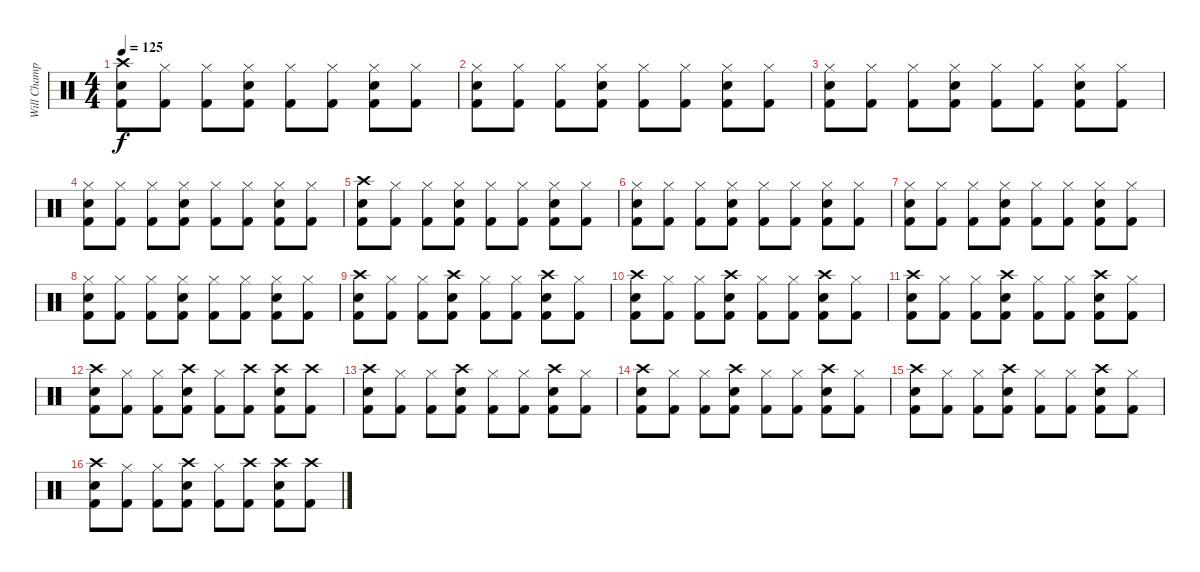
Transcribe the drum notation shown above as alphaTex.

\track ("Will Champion" "Will Champ") {instrument percussion}
\staff {score}
\articulation defaults
\ts (4 4)
\tempo 125
\clef neutral
\ks c
("Crash high (hit)" "Snare (hit) 2" "Kick (hit) 2").8{dy f} ("Hi-Hat (closed)" "Kick (hit) 2").8 ("Hi-Hat (closed)" "Kick (hit) 2").8 ("Hi-Hat (closed)" "Snare (hit) 2" "Kick (hit) 2").8 ("Hi-Hat (closed)" "Kick (hit) 2").8 ("Hi-Hat (closed)" "Kick (hit) 2").8 ("Hi-Hat (closed)" "Snare (hit) 2" "Kick (hit) 2").8 ("Hi-Hat (closed)" "Kick (hit) 2").8 |
("Hi-Hat (closed)" "Snare (hit) 2" "Kick (hit) 2").8 ("Hi-Hat (closed)" "Kick (hit) 2").8 ("Hi-Hat (closed)" "Kick (hit) 2").8 ("Hi-Hat (closed)" "Snare (hit) 2" "Kick (hit) 2").8 ("Hi-Hat (closed)" "Kick (hit) 2").8 ("Hi-Hat (closed)" "Kick (hit) 2").8 ("Hi-Hat (closed)" "Snare (hit) 2" "Kick (hit) 2").8 ("Hi-Hat (closed)" "Kick (hit) 2").8 |
("Hi-Hat (closed)" "Snare (hit) 2" "Kick (hit) 2").8 ("Hi-Hat (closed)" "Kick (hit) 2").8 ("Hi-Hat (closed)" "Kick (hit) 2").8 ("Hi-Hat (closed)" "Snare (hit) 2" "Kick (hit) 2").8 ("Hi-Hat (closed)" "Kick (hit) 2").8 ("Hi-Hat (closed)" "Kick (hit) 2").8 ("Hi-Hat (closed)" "Snare (hit) 2" "Kick (hit) 2").8 ("Hi-Hat (closed)" "Kick (hit) 2").8 |
("Hi-Hat (closed)" "Snare (hit) 2" "Kick (hit) 2").8 ("Hi-Hat (closed)" "Kick (hit) 2").8 ("Hi-Hat (closed)" "Kick (hit) 2").8 ("Hi-Hat (closed)" "Snare (hit) 2" "Kick (hit) 2").8 ("Hi-Hat (closed)" "Kick (hit) 2").8 ("Hi-Hat (closed)" "Kick (hit) 2").8 ("Hi-Hat (closed)" "Snare (hit) 2" "Kick (hit) 2").8 ("Hi-Hat (closed)" "Kick (hit) 2").8 |
("Crash high (hit)" "Snare (hit) 2" "Kick (hit) 2").8 ("Hi-Hat (closed)" "Kick (hit) 2").8 ("Hi-Hat (closed)" "Kick (hit) 2").8 ("Hi-Hat (closed)" "Snare (hit) 2" "Kick (hit) 2").8 ("Hi-Hat (closed)" "Kick (hit) 2").8 ("Hi-Hat (closed)" "Kick (hit) 2").8 ("Hi-Hat (closed)" "Snare (hit) 2" "Kick (hit) 2").8 ("Hi-Hat (closed)" "Kick (hit) 2").8 |
("Hi-Hat (closed)" "Snare (hit) 2" "Kick (hit) 2").8 ("Hi-Hat (closed)" "Kick (hit) 2").8 ("Hi-Hat (closed)" "Kick (hit) 2").8 ("Hi-Hat (closed)" "Snare (hit) 2" "Kick (hit) 2").8 ("Hi-Hat (closed)" "Kick (hit) 2").8 ("Hi-Hat (closed)" "Kick (hit) 2").8 ("Hi-Hat (closed)" "Snare (hit) 2" "Kick (hit) 2").8 ("Hi-Hat (closed)" "Kick (hit) 2").8 |
("Hi-Hat (closed)" "Snare (hit) 2" "Kick (hit) 2").8 ("Hi-Hat (closed)" "Kick (hit) 2").8 ("Hi-Hat (closed)" "Kick (hit) 2").8 ("Hi-Hat (closed)" "Snare (hit) 2" "Kick (hit) 2").8 ("Hi-Hat (closed)" "Kick (hit) 2").8 ("Hi-Hat (closed)" "Kick (hit) 2").8 ("Hi-Hat (closed)" "Snare (hit) 2" "Kick (hit) 2").8 ("Hi-Hat (closed)" "Kick (hit) 2").8 |
("Hi-Hat (closed)" "Snare (hit) 2" "Kick (hit) 2").8 ("Hi-Hat (closed)" "Kick (hit) 2").8 ("Hi-Hat (closed)" "Kick (hit) 2").8 ("Hi-Hat (closed)" "Snare (hit) 2" "Kick (hit) 2").8 ("Hi-Hat (closed)" "Kick (hit) 2").8 ("Hi-Hat (closed)" "Kick (hit) 2").8 ("Hi-Hat (closed)" "Snare (hit) 2" "Kick (hit) 2").8 ("Hi-Hat (closed)" "Kick (hit) 2").8 |
("Crash high (hit)" "Snare (hit) 2" "Kick (hit) 2").8 ("Hi-Hat (closed)" "Kick (hit) 2").8 ("Hi-Hat (closed)" "Kick (hit) 2").8 ("Crash high (hit)" "Snare (hit) 2" "Kick (hit) 2").8 ("Hi-Hat (closed)" "Kick (hit) 2").8 ("Hi-Hat (closed)" "Kick (hit) 2").8 ("Crash high (hit)" "Snare (hit) 2" "Kick (hit) 2").8 ("Hi-Hat (closed)" "Kick (hit) 2").8 |
("Crash high (hit)" "Snare (hit) 2" "Kick (hit) 2").8 ("Hi-Hat (closed)" "Kick (hit) 2").8 ("Hi-Hat (closed)" "Kick (hit) 2").8 ("Crash high (hit)" "Snare (hit) 2" "Kick (hit) 2").8 ("Hi-Hat (closed)" "Kick (hit) 2").8 ("Hi-Hat (closed)" "Kick (hit) 2").8 ("Crash high (hit)" "Snare (hit) 2" "Kick (hit) 2").8 ("Hi-Hat (closed)" "Kick (hit) 2").8 |
("Crash high (hit)" "Snare (hit) 2" "Kick (hit) 2").8 ("Hi-Hat (closed)" "Kick (hit) 2").8 ("Hi-Hat (closed)" "Kick (hit) 2").8 ("Crash high (hit)" "Snare (hit) 2" "Kick (hit) 2").8 ("Hi-Hat (closed)" "Kick (hit) 2").8 ("Hi-Hat (closed)" "Kick (hit) 2").8 ("Crash high (hit)" "Snare (hit) 2" "Kick (hit) 2").8 ("Hi-Hat (closed)" "Kick (hit) 2").8 |
("Crash high (hit)" "Snare (hit) 2" "Kick (hit) 2").8 ("Hi-Hat (closed)" "Kick (hit) 2").8 ("Hi-Hat (closed)" "Kick (hit) 2").8 ("Crash high (hit)" "Snare (hit) 2" "Kick (hit) 2").8 ("Hi-Hat (closed)" "Kick (hit) 2").8 ("Crash high (hit)" "Kick (hit) 2").8 ("Crash high (hit)" "Snare (hit) 2" "Kick (hit) 2").8 ("Crash high (hit)" "Kick (hit) 2").8 |
("Crash high (hit)" "Snare (hit) 2" "Kick (hit) 2").8 ("Hi-Hat (closed)" "Kick (hit) 2").8 ("Hi-Hat (closed)" "Kick (hit) 2").8 ("Crash high (hit)" "Snare (hit) 2" "Kick (hit) 2").8 ("Hi-Hat (closed)" "Kick (hit) 2").8 ("Hi-Hat (closed)" "Kick (hit) 2").8 ("Crash high (hit)" "Snare (hit) 2" "Kick (hit) 2").8 ("Hi-Hat (closed)" "Kick (hit) 2").8 |
("Crash high (hit)" "Snare (hit) 2" "Kick (hit) 2").8 ("Hi-Hat (closed)" "Kick (hit) 2").8 ("Hi-Hat (closed)" "Kick (hit) 2").8 ("Crash high (hit)" "Snare (hit) 2" "Kick (hit) 2").8 ("Hi-Hat (closed)" "Kick (hit) 2").8 ("Hi-Hat (closed)" "Kick (hit) 2").8 ("Crash high (hit)" "Snare (hit) 2" "Kick (hit) 2").8 ("Hi-Hat (closed)" "Kick (hit) 2").8 |
("Crash high (hit)" "Snare (hit) 2" "Kick (hit) 2").8 ("Hi-Hat (closed)" "Kick (hit) 2").8 ("Hi-Hat (closed)" "Kick (hit) 2").8 ("Crash high (hit)" "Snare (hit) 2" "Kick (hit) 2").8 ("Hi-Hat (closed)" "Kick (hit) 2").8 ("Hi-Hat (closed)" "Kick (hit) 2").8 ("Crash high (hit)" "Snare (hit) 2" "Kick (hit) 2").8 ("Hi-Hat (closed)" "Kick (hit) 2").8 |
("Crash high (hit)" "Snare (hit) 2" "Kick (hit) 2").8 ("Hi-Hat (closed)" "Kick (hit) 2").8 ("Hi-Hat (closed)" "Kick (hit) 2").8 ("Crash high (hit)" "Snare (hit) 2" "Kick (hit) 2").8 ("Hi-Hat (closed)" "Kick (hit) 2").8 ("Crash high (hit)" "Kick (hit) 2").8 ("Crash high (hit)" "Snare (hit) 2" "Kick (hit) 2").8 ("Crash high (hit)" "Kick (hit) 2").8
